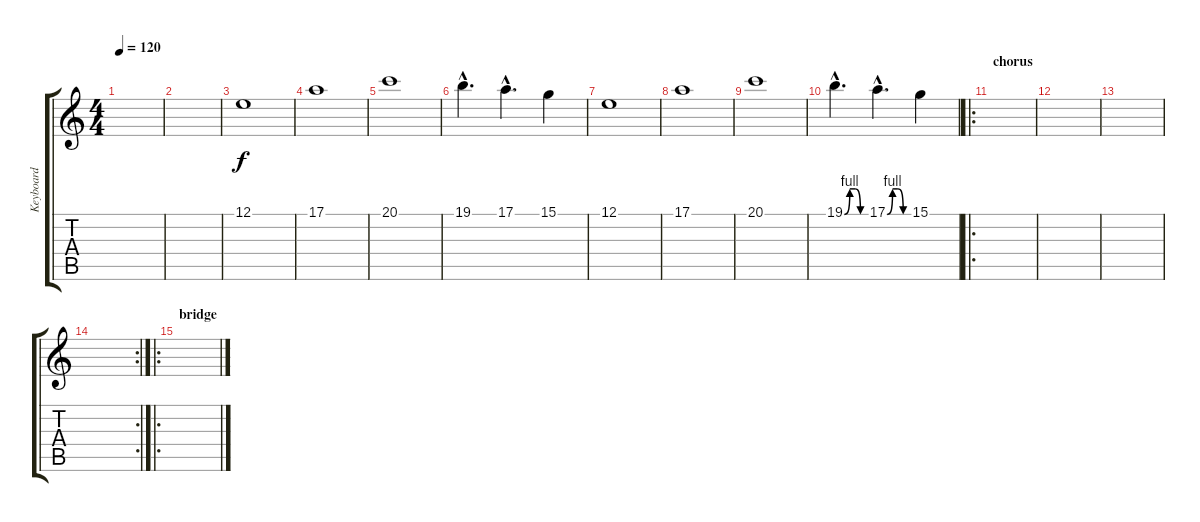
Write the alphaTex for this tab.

\track ("Keyboard" "Keyboard") {instrument electricgrandpiano}
\staff {score tabs}
\tuning (E4 B3 G3 D3 A2 E2) {hide}
\ts (4 4)
\tempo 120
\clef g2
\ks c
|
|
12.1.1{instrument stringensemble2} |
17.1.1 |
20.1.1 |
19.1{hac}.4{d} 17.1{hac}.4{d} 15.1.4 |
12.1.1{instrument stringensemble2} |
17.1.1 |
20.1.1 |
19.1{be (custom 0 0 15 4 30 4 45 0 60 0) hac}.4{d} 17.1{be (custom 0 0 15 4 30 4 45 0 60 0) hac}.4{d} 15.1.4 |
\ro
\section ("" "chorus")
|
|
|
\rc 2
|
\ro
\section ("" "bridge")
